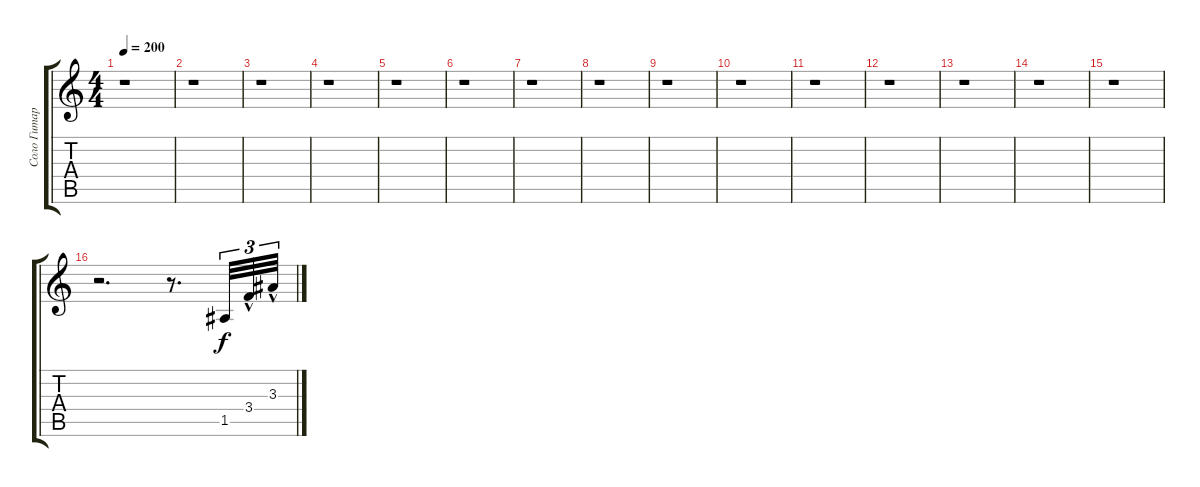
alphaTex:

\track ("Соло Гитара Clean" "Соло Гитар") {instrument electricguitarclean}
\staff {score tabs}
\tuning (E4 B3 G3 D3 A2 E2) {hide}
\ts (4 4)
\tempo 200
\clef g2
\ks c
r.1{dy f} |
r.1 |
r.1 |
r.1 |
r.1 |
r.1 |
r.1 |
r.1 |
r.1 |
r.1 |
r.1 |
r.1 |
r.1 |
r.1 |
r.1 |
r.2{d} r.8{d} 1.5.32{tu (3 2)} 3.4{hac}.32{tu (3 2)} 3.3{hac}.32{tu (3 2)}
